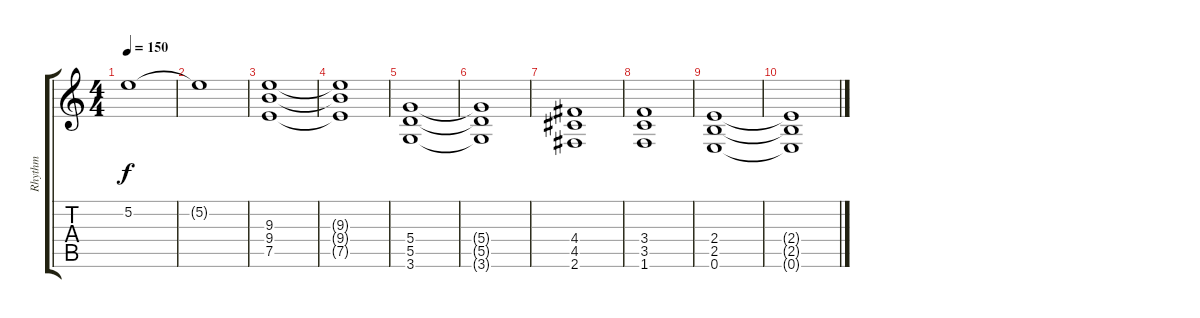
\track ("Rhythm" "Rhythm") {instrument distortionguitar}
\staff {score tabs}
\tuning (E4 B3 G3 D3 A2 E2) {hide}
\ts (4 4)
\tempo 150
\clef g2
\ks c
5.2.1{dy f} |
5.2{t}.1 |
(9.3 9.4 7.5).1 |
(9.3{t} 9.4{t} 7.5{t}).1 |
(5.4 5.5 3.6).1 |
(5.4{t} 5.5{t} 3.6{t}).1 |
(4.4 4.5 2.6).1 |
(3.4 3.5 1.6).1 |
(2.4 2.5 0.6).1 |
(2.4{t} 2.5{t} 0.6{t}).1
